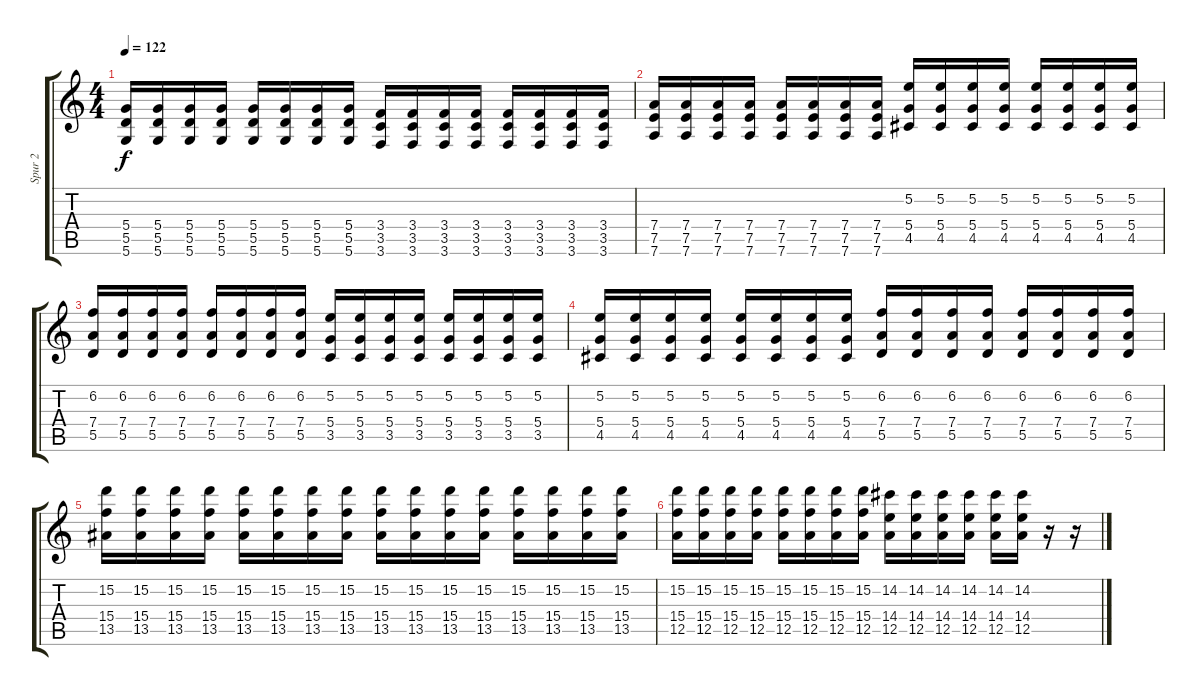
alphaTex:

\track ("Spur 2" "Spur 2") {instrument distortionguitar}
\staff {score tabs}
\tuning (E4 B3 G3 D3 A2 D2) {hide}
\ts (4 4)
\tempo 122
\clef g2
\ks c
(5.4 5.5 5.6).16{dy f} (5.4 5.5 5.6).16 (5.4 5.5 5.6).16 (5.4 5.5 5.6).16 (5.4 5.5 5.6).16 (5.4 5.5 5.6).16 (5.4 5.5 5.6).16 (5.4 5.5 5.6).16 (3.4 3.5 3.6).16 (3.4 3.5 3.6).16 (3.4 3.5 3.6).16 (3.4 3.5 3.6).16 (3.4 3.5 3.6).16 (3.4 3.5 3.6).16 (3.4 3.5 3.6).16 (3.4 3.5 3.6).16 |
(7.4 7.5 7.6).16 (7.4 7.5 7.6).16 (7.4 7.5 7.6).16 (7.4 7.5 7.6).16 (7.4 7.5 7.6).16 (7.4 7.5 7.6).16 (7.4 7.5 7.6).16 (7.4 7.5 7.6).16 (5.2 5.4 4.5).16 (5.2 5.4 4.5).16 (5.2 5.4 4.5).16 (5.2 5.4 4.5).16 (5.2 5.4 4.5).16 (5.2 5.4 4.5).16 (5.2 5.4 4.5).16 (5.2 5.4 4.5).16 |
(6.2 7.4 5.5).16 (6.2 7.4 5.5).16 (6.2 7.4 5.5).16 (6.2 7.4 5.5).16 (6.2 7.4 5.5).16 (6.2 7.4 5.5).16 (6.2 7.4 5.5).16 (6.2 7.4 5.5).16 (5.2 5.4 3.5).16 (5.2 5.4 3.5).16 (5.2 5.4 3.5).16 (5.2 5.4 3.5).16 (5.2 5.4 3.5).16 (5.2 5.4 3.5).16 (5.2 5.4 3.5).16 (5.2 5.4 3.5).16 |
(5.2 5.4 4.5).16 (5.2 5.4 4.5).16 (5.2 5.4 4.5).16 (5.2 5.4 4.5).16 (5.2 5.4 4.5).16 (5.2 5.4 4.5).16 (5.2 5.4 4.5).16 (5.2 5.4 4.5).16 (6.2 7.4 5.5).16 (6.2 7.4 5.5).16 (6.2 7.4 5.5).16 (6.2 7.4 5.5).16 (6.2 7.4 5.5).16 (6.2 7.4 5.5).16 (6.2 7.4 5.5).16 (6.2 7.4 5.5).16 |
(15.2 15.4 13.5).16 (15.2 15.4 13.5).16 (15.2 15.4 13.5).16 (15.2 15.4 13.5).16 (15.2 15.4 13.5).16 (15.2 15.4 13.5).16 (15.2 15.4 13.5).16 (15.2 15.4 13.5).16 (15.2 15.4 13.5).16 (15.2 15.4 13.5).16 (15.2 15.4 13.5).16 (15.2 15.4 13.5).16 (15.2 15.4 13.5).16 (15.2 15.4 13.5).16 (15.2 15.4 13.5).16 (15.2 15.4 13.5).16 |
(15.2 15.4 12.5).16 (15.2 15.4 12.5).16 (15.2 15.4 12.5).16 (15.2 15.4 12.5).16 (15.2 15.4 12.5).16 (15.2 15.4 12.5).16 (15.2 15.4 12.5).16 (15.2 15.4 12.5).16 (14.2 14.4 12.5).16 (14.2 14.4 12.5).16 (14.2 14.4 12.5).16 (14.2 14.4 12.5).16 (14.2 14.4 12.5).16 (14.2 14.4 12.5).16 r.16 r.16
